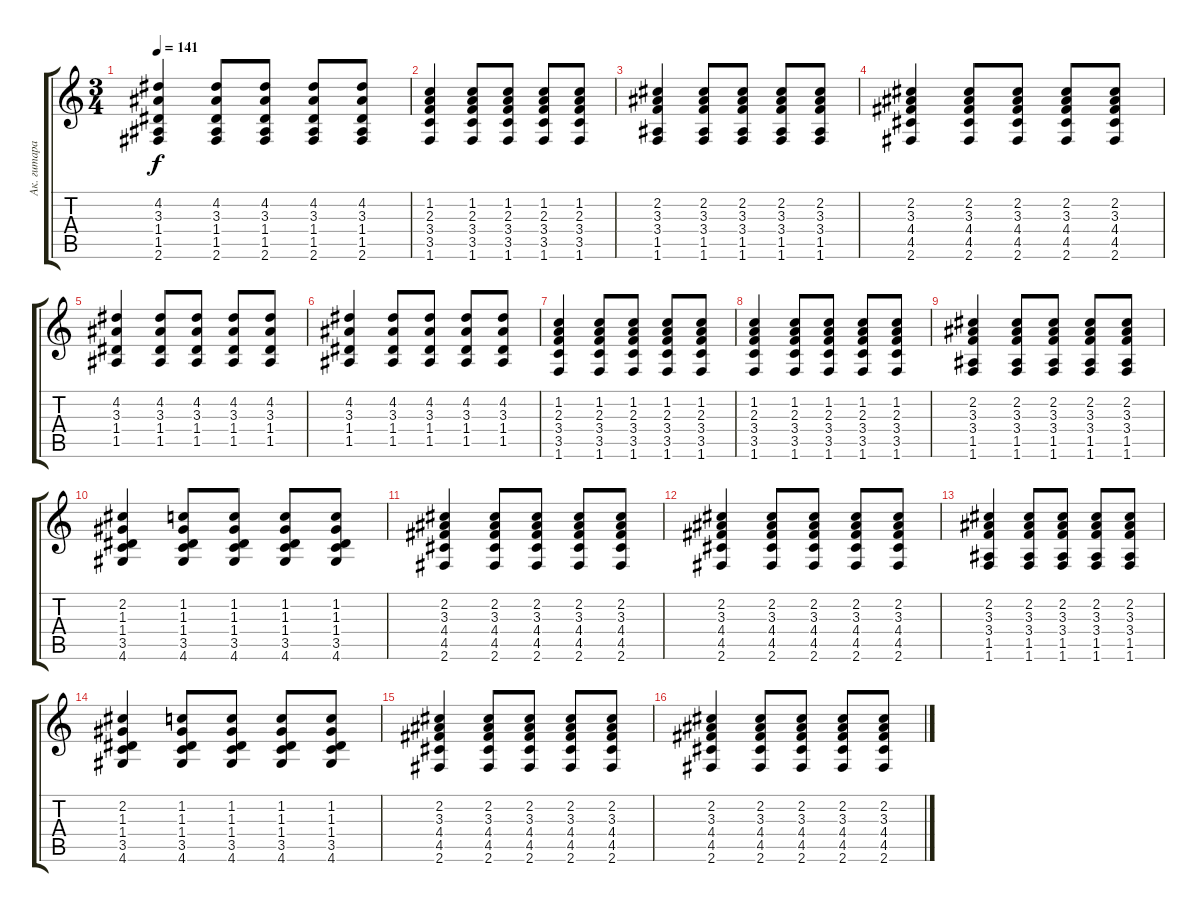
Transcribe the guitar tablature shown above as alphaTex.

\track ("Ак. гитара" "Ак. гитара") {instrument acousticguitarsteel}
\staff {score tabs}
\tuning (E4 B3 G3 D3 A2 E2) {hide}
\ts (3 4)
\tempo 141
\clef g2
\ks c
(4.2 3.3 1.4 1.5 2.6).4{dy f} (4.2 3.3 1.4 1.5 2.6).8 (4.2 3.3 1.4 1.5 2.6).8 (4.2 3.3 1.4 1.5 2.6).8 (4.2 3.3 1.4 1.5 2.6).8 |
(1.2 2.3 3.4 3.5 1.6).4 (1.2 2.3 3.4 3.5 1.6).8 (1.2 2.3 3.4 3.5 1.6).8 (1.2 2.3 3.4 3.5 1.6).8 (1.2 2.3 3.4 3.5 1.6).8 |
(2.2 3.3 3.4 1.5 1.6).4 (2.2 3.3 3.4 1.5 1.6).8 (2.2 3.3 3.4 1.5 1.6).8 (2.2 3.3 3.4 1.5 1.6).8 (2.2 3.3 3.4 1.5 1.6).8 |
(2.2 3.3 4.4 4.5 2.6).4 (2.2 3.3 4.4 4.5 2.6).8 (2.2 3.3 4.4 4.5 2.6).8 (2.2 3.3 4.4 4.5 2.6).8 (2.2 3.3 4.4 4.5 2.6).8 |
(4.2 3.3 1.4 1.5).4 (4.2 3.3 1.4 1.5).8 (4.2 3.3 1.4 1.5).8 (4.2 3.3 1.4 1.5).8 (4.2 3.3 1.4 1.5).8 |
(4.2 3.3 1.4 1.5).4 (4.2 3.3 1.4 1.5).8 (4.2 3.3 1.4 1.5).8 (4.2 3.3 1.4 1.5).8 (4.2 3.3 1.4 1.5).8 |
(1.2 2.3 3.4 3.5 1.6).4 (1.2 2.3 3.4 3.5 1.6).8 (1.2 2.3 3.4 3.5 1.6).8 (1.2 2.3 3.4 3.5 1.6).8 (1.2 2.3 3.4 3.5 1.6).8 |
(1.2 2.3 3.4 3.5 1.6).4 (1.2 2.3 3.4 3.5 1.6).8 (1.2 2.3 3.4 3.5 1.6).8 (1.2 2.3 3.4 3.5 1.6).8 (1.2 2.3 3.4 3.5 1.6).8 |
(2.2 3.3 3.4 1.5 1.6).4 (2.2 3.3 3.4 1.5 1.6).8 (2.2 3.3 3.4 1.5 1.6).8 (2.2 3.3 3.4 1.5 1.6).8 (2.2 3.3 3.4 1.5 1.6).8 |
(2.2 1.3 1.4 3.5 4.6).4 (1.2 1.3 1.4 3.5 4.6).8 (1.2 1.3 1.4 3.5 4.6).8 (1.2 1.3 1.4 3.5 4.6).8 (1.2 1.3 1.4 3.5 4.6).8 |
(2.2 3.3 4.4 4.5 2.6).4 (2.2 3.3 4.4 4.5 2.6).8 (2.2 3.3 4.4 4.5 2.6).8 (2.2 3.3 4.4 4.5 2.6).8 (2.2 3.3 4.4 4.5 2.6).8 |
(2.2 3.3 4.4 4.5 2.6).4 (2.2 3.3 4.4 4.5 2.6).8 (2.2 3.3 4.4 4.5 2.6).8 (2.2 3.3 4.4 4.5 2.6).8 (2.2 3.3 4.4 4.5 2.6).8 |
(2.2 3.3 3.4 1.5 1.6).4 (2.2 3.3 3.4 1.5 1.6).8 (2.2 3.3 3.4 1.5 1.6).8 (2.2 3.3 3.4 1.5 1.6).8 (2.2 3.3 3.4 1.5 1.6).8 |
(2.2 1.3 1.4 3.5 4.6).4 (1.2 1.3 1.4 3.5 4.6).8 (1.2 1.3 1.4 3.5 4.6).8 (1.2 1.3 1.4 3.5 4.6).8 (1.2 1.3 1.4 3.5 4.6).8 |
(2.2 3.3 4.4 4.5 2.6).4 (2.2 3.3 4.4 4.5 2.6).8 (2.2 3.3 4.4 4.5 2.6).8 (2.2 3.3 4.4 4.5 2.6).8 (2.2 3.3 4.4 4.5 2.6).8 |
(2.2 3.3 4.4 4.5 2.6).4 (2.2 3.3 4.4 4.5 2.6).8 (2.2 3.3 4.4 4.5 2.6).8 (2.2 3.3 4.4 4.5 2.6).8 (2.2 3.3 4.4 4.5 2.6).8
